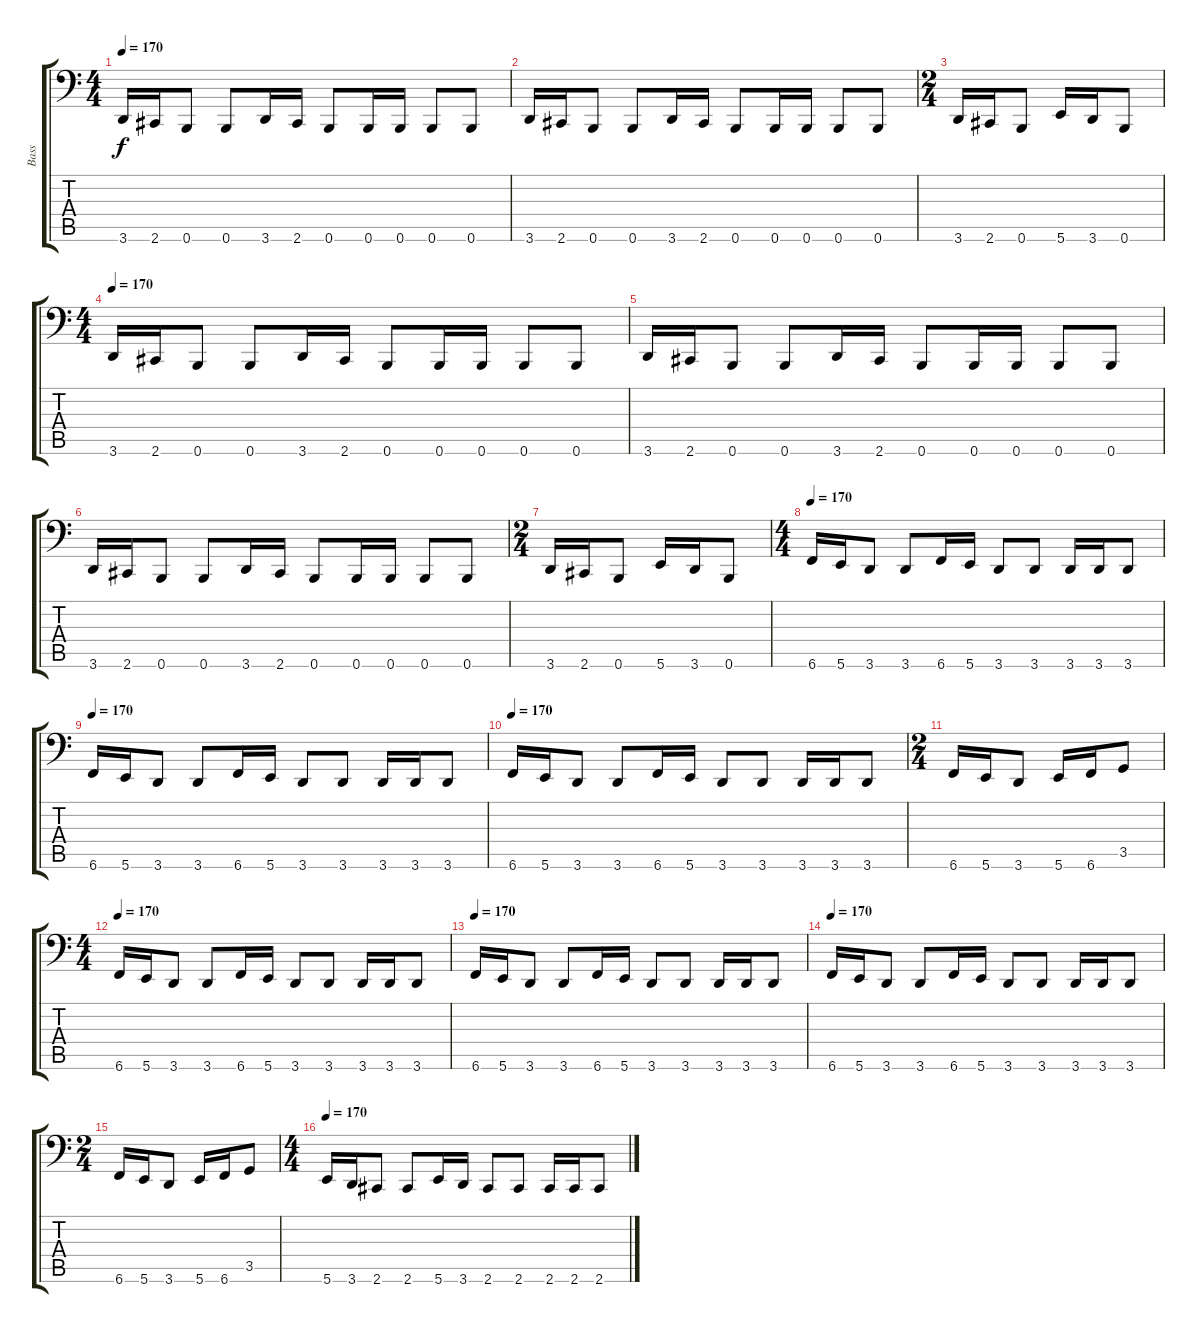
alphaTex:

\track ("Bass" "Bass") {instrument electricbassfinger}
\staff {score tabs}
\tuning (C3 G2 D2 A1 E1 B0) {hide}
\ts (4 4)
\tempo 170
\clef f4
\ks c
3.6.16{dy f} 2.6.16 0.6.8 0.6.8 3.6.16 2.6.16 0.6.8 0.6.16 0.6.16 0.6.8 0.6.8 |
3.6.16 2.6.16 0.6.8 0.6.8 3.6.16 2.6.16 0.6.8 0.6.16 0.6.16 0.6.8 0.6.8 |
\ts (2 4)
3.6.16 2.6.16 0.6.8 5.6.16 3.6.16 0.6.8 |
\ts (4 4)
\tempo 170
3.6.16 2.6.16 0.6.8 0.6.8 3.6.16 2.6.16 0.6.8 0.6.16 0.6.16 0.6.8 0.6.8 |
3.6.16 2.6.16 0.6.8 0.6.8 3.6.16 2.6.16 0.6.8 0.6.16 0.6.16 0.6.8 0.6.8 |
3.6.16 2.6.16 0.6.8 0.6.8 3.6.16 2.6.16 0.6.8 0.6.16 0.6.16 0.6.8 0.6.8 |
\ts (2 4)
3.6.16 2.6.16 0.6.8 5.6.16 3.6.16 0.6.8 |
\ts (4 4)
\tempo 170
6.6.16 5.6.16 3.6.8 3.6.8 6.6.16 5.6.16 3.6.8 3.6.8 3.6.16 3.6.16 3.6.8 |
\tempo 170
6.6.16 5.6.16 3.6.8 3.6.8 6.6.16 5.6.16 3.6.8 3.6.8 3.6.16 3.6.16 3.6.8 |
\tempo 170
6.6.16 5.6.16 3.6.8 3.6.8 6.6.16 5.6.16 3.6.8 3.6.8 3.6.16 3.6.16 3.6.8 |
\ts (2 4)
6.6.16 5.6.16 3.6.8 5.6.16 6.6.16 3.5.8 |
\ts (4 4)
\tempo 170
6.6.16 5.6.16 3.6.8 3.6.8 6.6.16 5.6.16 3.6.8 3.6.8 3.6.16 3.6.16 3.6.8 |
\tempo 170
6.6.16 5.6.16 3.6.8 3.6.8 6.6.16 5.6.16 3.6.8 3.6.8 3.6.16 3.6.16 3.6.8 |
\tempo 170
6.6.16 5.6.16 3.6.8 3.6.8 6.6.16 5.6.16 3.6.8 3.6.8 3.6.16 3.6.16 3.6.8 |
\ts (2 4)
6.6.16 5.6.16 3.6.8 5.6.16 6.6.16 3.5.8 |
\ts (4 4)
\tempo 170
5.6.16 3.6.16 2.6.8 2.6.8 5.6.16 3.6.16 2.6.8 2.6.8 2.6.16 2.6.16 2.6.8
